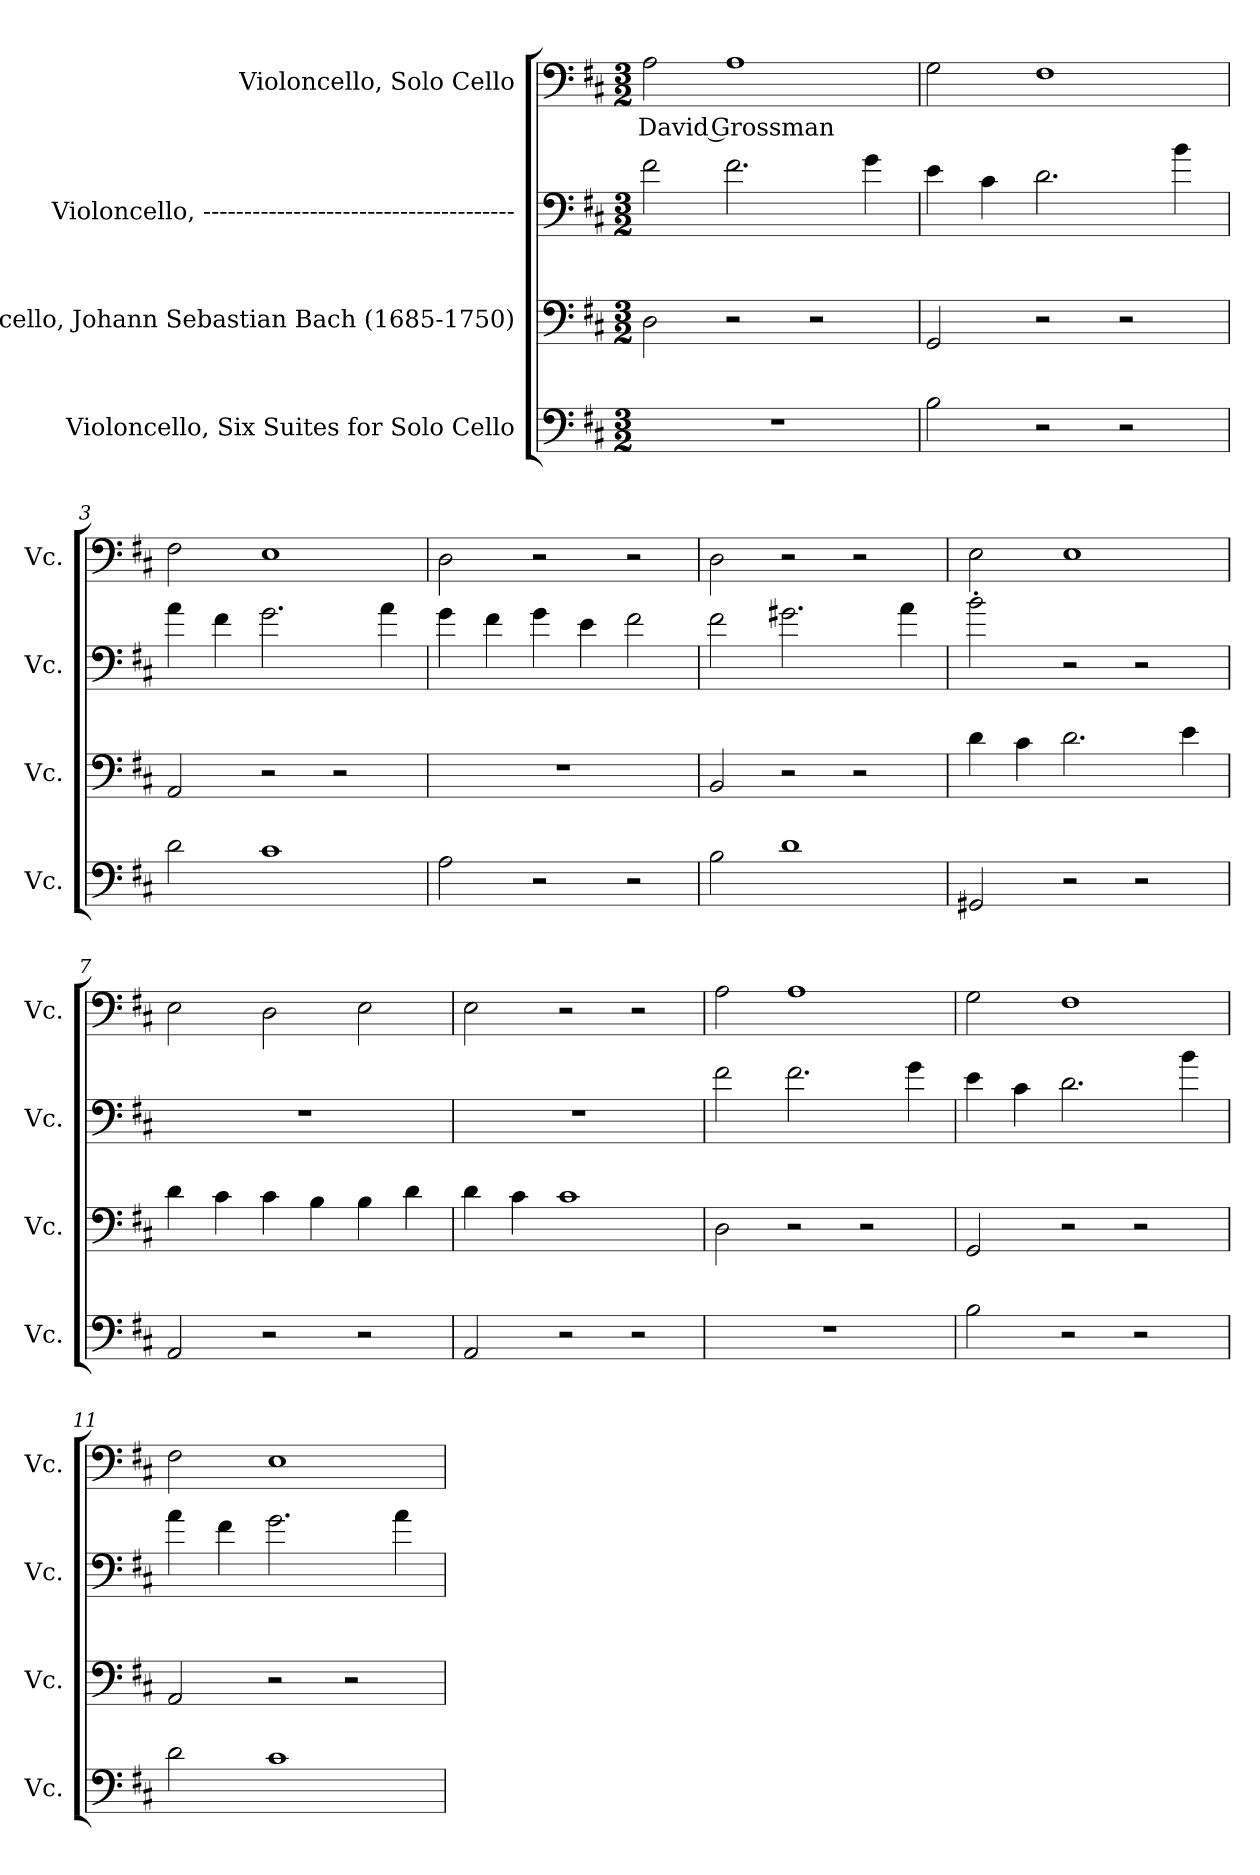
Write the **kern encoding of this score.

**kern	**kern	**kern	**kern	**text
*part4	*part3	*part2	*part1	*part1
*staff4	*staff3	*staff2	*staff1	*staff1
*I"Violoncello, Six Suites for Solo Cello	*I"Violoncello, Johann Sebastian Bach  (1685-1750)	*I"Violoncello, --------------------------------------	*I"Violoncello, Solo Cello	*
*I'Vc.	*I'Vc.	*I'Vc.	*I'Vc.	*
*clefF4	*clefF4	*clefF4	*clefF4	*
*k[f#c#]	*k[f#c#]	*k[f#c#]	*k[f#c#]	*
*M3/2	*M3/2	*M3/2	*M3/2	*
*MM110	*MM110	*MM110	*MM110	*
=1	=1	=1	=1	=1
!	!	!	!	!LO:LY:b
1.r	2D\	2f#\	2A\	David Grossman
.	2r	2.f#\	1A	.
.	2r	.	.	.
.	.	4g\	.	.
=2	=2	=2	=2	=2
2B\	2GG/	4e\	2G\	.
.	.	4c#\	.	.
2r	2r	2.d\	1F#	.
2r	2r	.	.	.
.	.	4b\	.	.
=3	=3	=3	=3	=3
2d\	2AA/	4a\	2F#\	.
.	.	4f#\	.	.
1c#	2r	2.g\	1E	.
.	2r	.	.	.
.	.	4a\	.	.
!!LO:LB:g=z
=4	=4	=4	=4	=4
2A\	1.r	4g\	2D\	.
.	.	4f#\	.	.
2r	.	4g\	2r	.
.	.	4e\	.	.
2r	.	2f#\	2r	.
=5	=5	=5	=5	=5
2B\	2BB/	2f#\	2D\	.
1d	2r	2.g#X\	2r	.
.	2r	.	2r	.
.	.	4a\	.	.
=6	=6	=6	=6	=6
2GG#X/	4d\	2b'\	2E\	.
.	4c#\	.	.	.
2r	2.d\	2r	1E	.
2r	.	2r	.	.
.	4e\	.	.	.
=7	=7	=7	=7	=7
2AA/	4d\	1.r	2E\	.
.	4c#\	.	.	.
2r	4c#\	.	2D\	.
.	4B\	.	.	.
2r	4B\	.	2E\	.
.	4d\	.	.	.
=8	=8	=8	=8	=8
2AA/	4d\	1.r	2E\	.
.	4c#\	.	.	.
2r	1c#	.	2r	.
2r	.	.	2r	.
=9	=9	=9	=9	=9
1.r	2D\	2f#\	2A\	.
.	2r	2.f#\	1A	.
.	2r	.	.	.
.	.	4g\	.	.
!!LO:LB:g=z
=10	=10	=10	=10	=10
2B\	2GG/	4e\	2G\	.
.	.	4c#\	.	.
2r	2r	2.d\	1F#	.
2r	2r	.	.	.
.	.	4b\	.	.
=11	=11	=11	=11	=11
2d\	2AA/	4a\	2F#\	.
.	.	4f#\	.	.
1c#	2r	2.g\	1E	.
.	2r	.	.	.
.	.	4a\	.	.
=	=	=	=	=
*-	*-	*-	*-	*-
